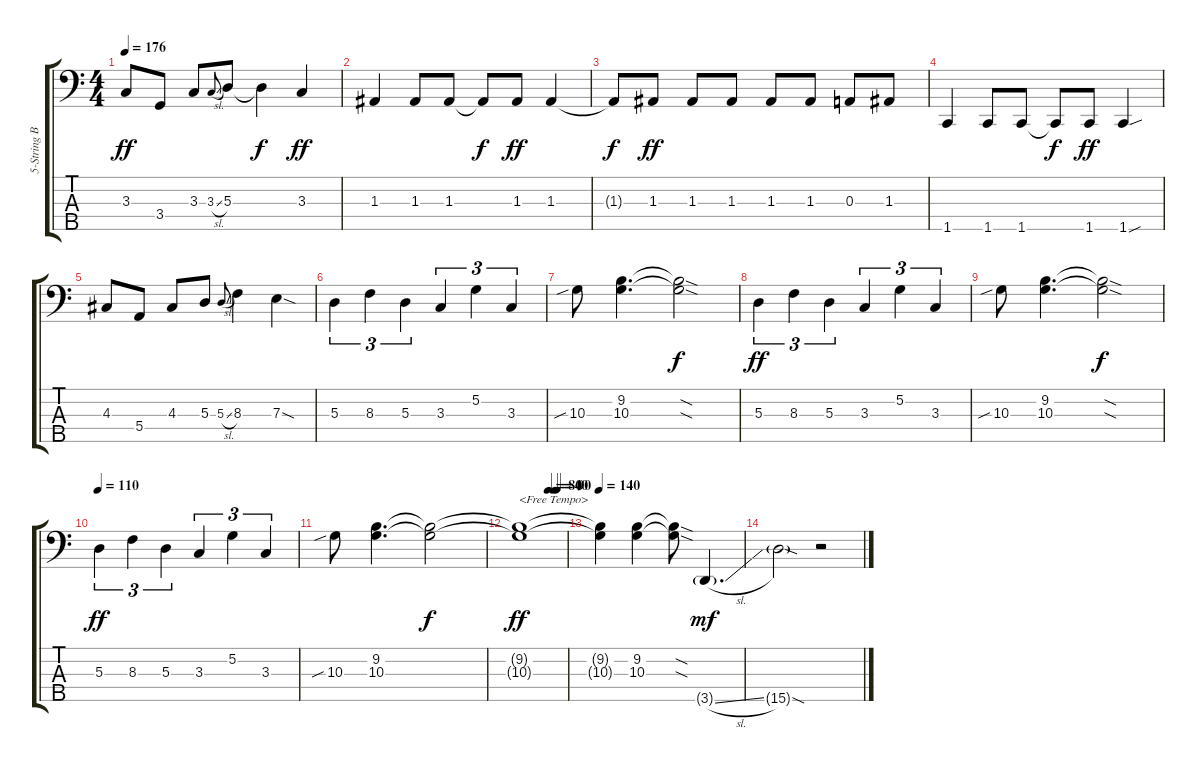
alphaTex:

\track ("5-String Bass" "5-String B") {instrument electricbasspick}
\staff {score tabs}
\tuning (G2 D2 A1 E1 B0) {hide}
\ts (4 4)
\tempo 176
\clef f4
\ks c
3.3.8{dy ff} 3.4.8 3.3.8 3.3{sl}.8{gr onbeat} 5.3.8 5.3{t}.4{dy f} 3.3.4{dy ff} |
1.3.4 1.3.8 1.3.8 1.3{t}.8{dy f} 1.3.8{dy ff} 1.3.4 |
1.3{t}.8{dy f} 1.3.8{dy ff} 1.3.8 1.3.8 1.3.8 1.3.8 0.3.8 1.3.8 |
1.5.4 1.5.8 1.5.8 1.5{t}.8{dy f} 1.5.8{dy ff} 1.5{sou}.4 |
4.3.8 5.4.8 4.3.8 5.3.8 5.3{sl}.8{gr onbeat} 8.3.4 7.3{sod}.4 |
5.3.4{tu (3 2)} 8.3.4{tu (3 2)} 5.3.4{tu (3 2)} 3.3.4{tu (3 2)} 5.2.4{tu (3 2)} 3.3.4{tu (3 2)} |
10.3{sib}.8 (9.2 10.3).4{d} (9.2{sod t} 10.3{sod t}).2{dy f} |
5.3.4{tu (3 2) dy ff} 8.3.4{tu (3 2)} 5.3.4{tu (3 2)} 3.3.4{tu (3 2)} 5.2.4{tu (3 2)} 3.3.4{tu (3 2)} |
10.3{sib}.8 (9.2 10.3).4{d} (9.2{sod t} 10.3{sod t}).2{dy f} |
\tempo 110
5.3.4{tu (3 2) dy ff} 8.3.4{tu (3 2)} 5.3.4{tu (3 2)} 3.3.4{tu (3 2)} 5.2.4{tu (3 2)} 3.3.4{tu (3 2)} |
10.3{sib}.8 (9.2 10.3).4{d} (9.2{t} 10.3{t}).2{dy f} |
\tempo (80 0.625)
\tempo (40 0.75)
\tempo (90 0.8125)
(9.2{t} 10.3{t}).1{txt "<Free Tempo>" dy ff} |
\tempo 140
(9.2{t} 10.3{t}).4 (9.2 10.3).4 (9.2{sod t} 10.3{sod t}).8 3.5{sl g}.4{d dy mf} |
15.5{sod g}.2 r.2
